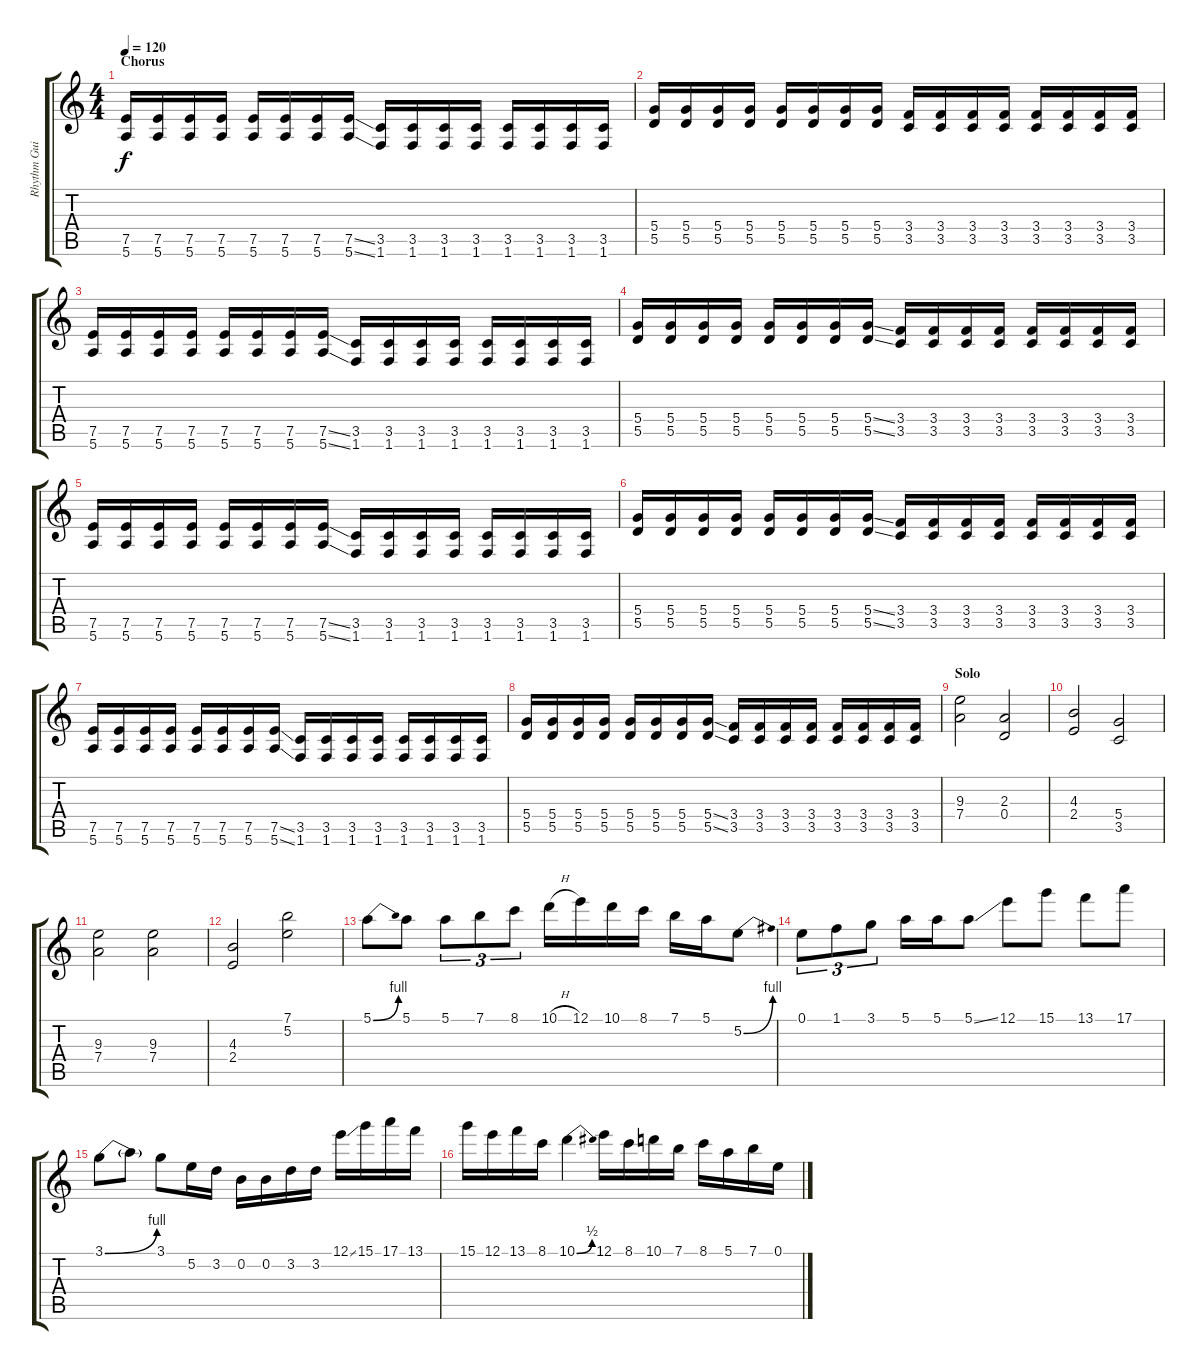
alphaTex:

\track ("Rhythm Guitar - [Jach]" "Rhythm Gui") {instrument distortionguitar}
\staff {score tabs}
\tuning (E4 B3 G3 D3 A2 E2) {hide}
\ts (4 4)
\section ("" "Chorus")
\tempo 120
\clef g2
\ks c
(7.5 5.6).16{dy f} (7.5 5.6).16 (7.5 5.6).16 (7.5 5.6).16 (7.5 5.6).16 (7.5 5.6).16 (7.5 5.6).16 (7.5{ss} 5.6{ss}).16 (3.5 1.6).16 (3.5 1.6).16 (3.5 1.6).16 (3.5 1.6).16 (3.5 1.6).16 (3.5 1.6).16 (3.5 1.6).16 (3.5 1.6).16 |
(5.4 5.5).16 (5.4 5.5).16 (5.4 5.5).16 (5.4 5.5).16 (5.4 5.5).16 (5.4 5.5).16 (5.4 5.5).16 (5.4 5.5).16 (3.4 3.5).16 (3.4 3.5).16 (3.4 3.5).16 (3.4 3.5).16 (3.4 3.5).16 (3.4 3.5).16 (3.4 3.5).16 (3.4 3.5).16 |
(7.5 5.6).16 (7.5 5.6).16 (7.5 5.6).16 (7.5 5.6).16 (7.5 5.6).16 (7.5 5.6).16 (7.5 5.6).16 (7.5{ss} 5.6{ss}).16 (3.5 1.6).16 (3.5 1.6).16 (3.5 1.6).16 (3.5 1.6).16 (3.5 1.6).16 (3.5 1.6).16 (3.5 1.6).16 (3.5 1.6).16 |
(5.4 5.5).16 (5.4 5.5).16 (5.4 5.5).16 (5.4 5.5).16 (5.4 5.5).16 (5.4 5.5).16 (5.4 5.5).16 (5.4{ss} 5.5{ss}).16 (3.4 3.5).16 (3.4 3.5).16 (3.4 3.5).16 (3.4 3.5).16 (3.4 3.5).16 (3.4 3.5).16 (3.4 3.5).16 (3.4 3.5).16 |
(7.5 5.6).16 (7.5 5.6).16 (7.5 5.6).16 (7.5 5.6).16 (7.5 5.6).16 (7.5 5.6).16 (7.5 5.6).16 (7.5{ss} 5.6{ss}).16 (3.5 1.6).16 (3.5 1.6).16 (3.5 1.6).16 (3.5 1.6).16 (3.5 1.6).16 (3.5 1.6).16 (3.5 1.6).16 (3.5 1.6).16 |
(5.4 5.5).16 (5.4 5.5).16 (5.4 5.5).16 (5.4 5.5).16 (5.4 5.5).16 (5.4 5.5).16 (5.4 5.5).16 (5.4{ss} 5.5{ss}).16 (3.4 3.5).16 (3.4 3.5).16 (3.4 3.5).16 (3.4 3.5).16 (3.4 3.5).16 (3.4 3.5).16 (3.4 3.5).16 (3.4 3.5).16 |
(7.5 5.6).16 (7.5 5.6).16 (7.5 5.6).16 (7.5 5.6).16 (7.5 5.6).16 (7.5 5.6).16 (7.5 5.6).16 (7.5{ss} 5.6{ss}).16 (3.5 1.6).16 (3.5 1.6).16 (3.5 1.6).16 (3.5 1.6).16 (3.5 1.6).16 (3.5 1.6).16 (3.5 1.6).16 (3.5 1.6).16 |
(5.4 5.5).16 (5.4 5.5).16 (5.4 5.5).16 (5.4 5.5).16 (5.4 5.5).16 (5.4 5.5).16 (5.4 5.5).16 (5.4{ss} 5.5{ss}).16 (3.4 3.5).16 (3.4 3.5).16 (3.4 3.5).16 (3.4 3.5).16 (3.4 3.5).16 (3.4 3.5).16 (3.4 3.5).16 (3.4 3.5).16 |
\section ("" "Solo")
(9.3 7.4).2 (2.3 0.4).2 |
(4.3 2.4).2 (5.4 3.5).2 |
(9.3 7.4).2 (9.3 7.4).2 |
(4.3 2.4).2 (7.1 5.2).2 |
5.1{be (bend 0 0 60 4)}.8 5.1.8 5.1.8{tu (3 2)} 7.1.8{tu (3 2)} 8.1.8{tu (3 2)} 10.1{h}.16 12.1.16 10.1.16 8.1.16 7.1.16 5.1.16 5.2{be (bend 0 0 60 4)}.8 |
0.1.8{tu (3 2)} 1.1.8{tu (3 2)} 3.1.8{tu (3 2)} 5.1.16 5.1.16 5.1{ss}.8 12.1.8 15.1.8 13.1.8 17.1.8 |
3.1{be (bend 0 0 60 4)}.8 3.1{t}.8 3.1.8 5.2.16 3.2.16 0.2.16 0.2.16 3.2.16 3.2.16 12.1{ss}.16 15.1.16 17.1.16 13.1.16 |
15.1.16 12.1.16 13.1.16 8.1.16 10.1{be (bend 0 0 60 2)}.4 12.1.16 8.1.16 10.1.16 7.1.16 8.1.16 5.1.16 7.1.16 0.1.16
